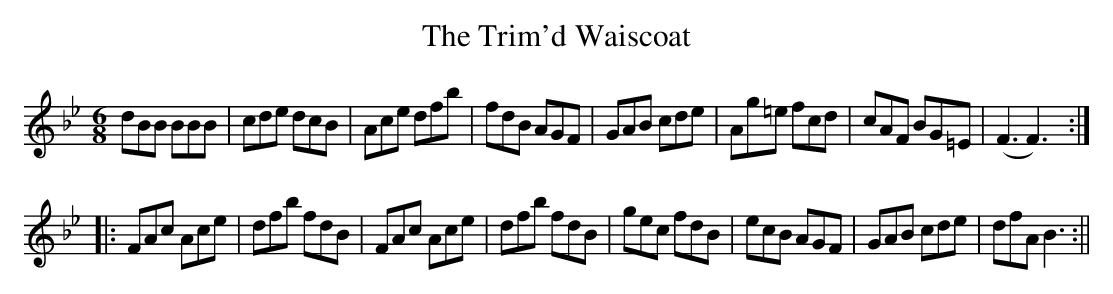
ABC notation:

X:1
T:Trim'd Waiscoat, The
M:6/8
L:1/8
K:Bb
dBB BBB|cde dcB|Ace dfb|fdB AGF|GAB cde|Ag=e fcd|cAF BG=E|(F3 F3):|
|:FAc Ace|dfb fdB|FAc Ace|dfb fdB|gec fdB|ecB AGF|GAB cde|dfA B3:||
